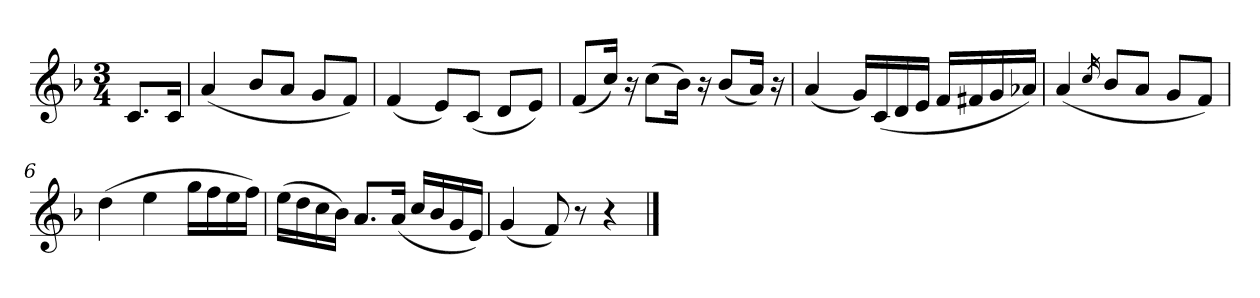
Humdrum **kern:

**kern
*part1
*staff1
*clefG2
*k[b-]
*F:
*M3/4
*MM92
=
8.c/L
16c/Jk
=1
(<4a/
8b-/L
8a/J
8g/L
8f/J)
=2
(<4f/
8e/L)
(<8c/J
8d/L
8e/J)
=3
(<8f/L
16cc/Jk)
16r
(>8cc\L
16b-\Jk)
16r
(<8b-/L
16a/Jk)
16r
=4
(<4a/
16g/LL)
(<16c/
16d/
16e/JJ
16f/LL
16f#X/
16g/
16a-Xi/JJ)
!!LO:LB:g=z
=5
(<4a/
16qcc/
8b-/L
8a/J
8g/L
8f/J)
=6
(>4dd\
4ee\
16gg\LL
16ff\
16ee\
16ff\JJ)
=7
(>16ee\LL
16dd\
16cc\
16b-\JJ)
8.a/L
(<16a/Jk
16cc/LL
16b-/
16g/
16e/JJ)
=8
(<4g/
8f/)
8r
4r
==
*-
